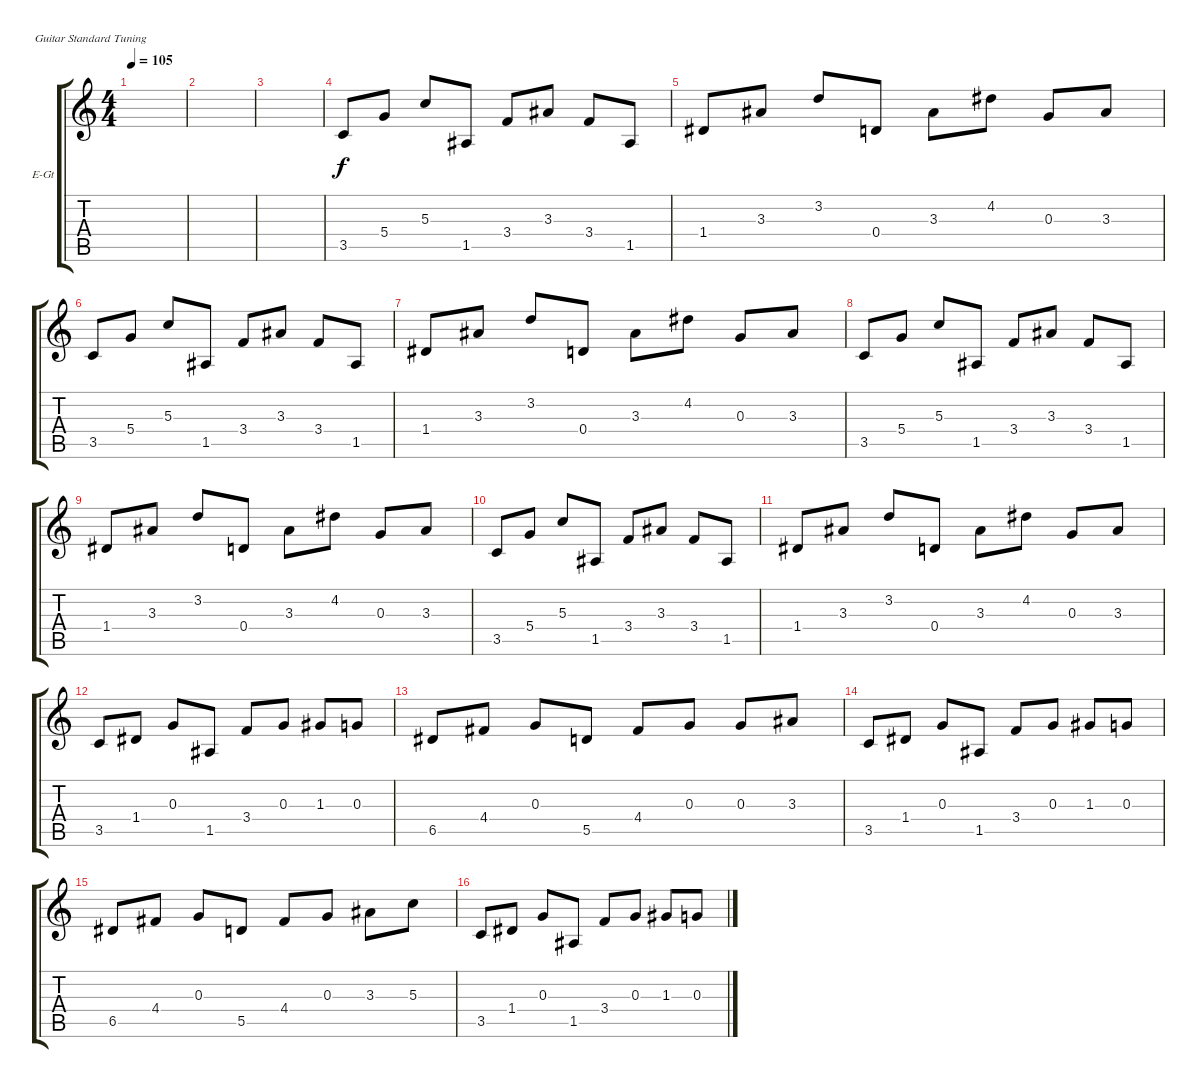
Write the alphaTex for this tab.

\defaultSystemsLayout 4
\bracketExtendMode groupsimilarinstruments
\firstSystemTrackNameOrientation horizontal
\otherSystemsTrackNameOrientation horizontal
\track ("Noize MC" "E-Gt") {instrument electricguitarclean}
\staff {score tabs}
\tuning (E4 B3 G3 D3 A2 E2)
\ts (4 4)
\tempo 105
\clef g2
\ks c
|
|
|
3.5.8 5.4.8 5.3.8 1.5.8 3.4.8 3.3.8 3.4.8 1.5.8 |
1.4.8 3.3.8 3.2.8 0.4.8 3.3.8 4.2.8 0.3.8 3.3.8 |
3.5.8 5.4.8 5.3.8 1.5.8 3.4.8 3.3.8 3.4.8 1.5.8 |
1.4.8 3.3.8 3.2.8 0.4.8 3.3.8 4.2.8 0.3.8 3.3.8 |
3.5.8 5.4.8 5.3.8 1.5.8 3.4.8 3.3.8 3.4.8 1.5.8 |
1.4.8 3.3.8 3.2.8 0.4.8 3.3.8 4.2.8 0.3.8 3.3.8 |
3.5.8 5.4.8 5.3.8 1.5.8 3.4.8 3.3.8 3.4.8 1.5.8 |
1.4.8 3.3.8 3.2.8 0.4.8 3.3.8 4.2.8 0.3.8 3.3.8 |
3.5.8 1.4.8 0.3.8 1.5.8 3.4.8 0.3.8 1.3.8 0.3.8 |
6.5.8 4.4.8 0.3.8 5.5.8 4.4.8 0.3.8 0.3.8 3.3.8 |
3.5.8 1.4.8 0.3.8 1.5.8 3.4.8 0.3.8 1.3.8 0.3.8 |
6.5.8 4.4.8 0.3.8 5.5.8 4.4.8 0.3.8 3.3.8 5.3.8 |
3.5.8 1.4.8 0.3.8 1.5.8 3.4.8 0.3.8 1.3.8 0.3.8
